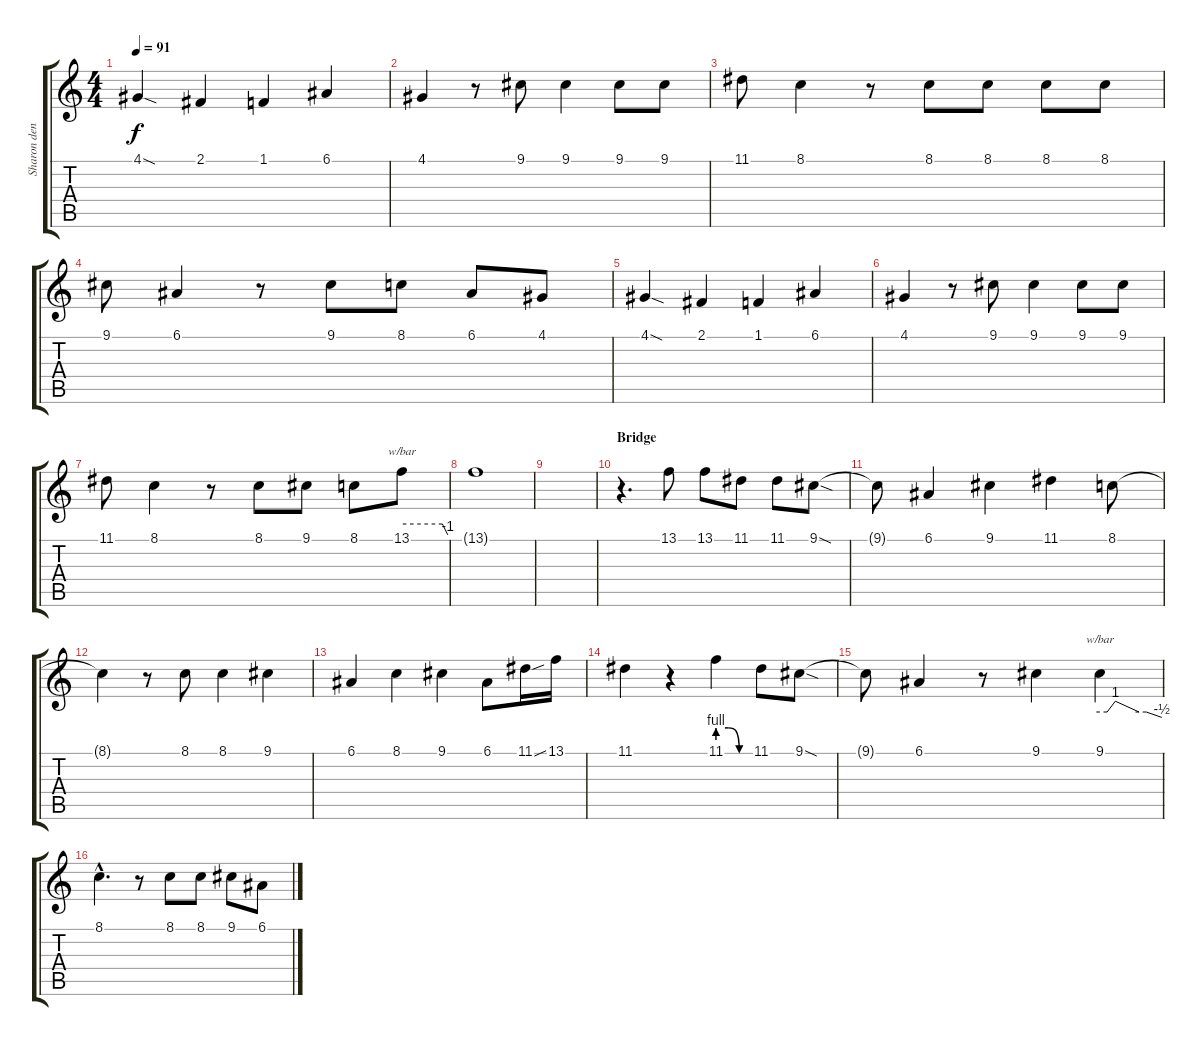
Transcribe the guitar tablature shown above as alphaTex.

\track ("Sharon den Adel" "Sharon den") {instrument baritonesax}
\staff {score tabs}
\tuning (E4 B3 G3 D3 A2 E2) {hide}
\ts (4 4)
\tempo 91
\clef g2
\ks c
4.1{sod}.4{dy f} 2.1.4 1.1.4 6.1.4 |
4.1.4 r.8 9.1.8 9.1.4 9.1.8 9.1.8 |
11.1.8 8.1.4 r.8 8.1.8 8.1.8 8.1.8 8.1.8 |
9.1.8 6.1.4 r.8 9.1.8 8.1.8 6.1.8 4.1.8 |
4.1{sod}.4 2.1.4 1.1.4 6.1.4 |
4.1.4 r.8 9.1.8 9.1.4 9.1.8 9.1.8 |
11.1.8 8.1.4 r.8 8.1.8 9.1.8 8.1.8 13.1.8{tbe (custom default 0 0 53 0 60 -4)} |
13.1{t}.1 |
|
\section ("" "Bridge")
r.4{d} 13.1.8 13.1.8 11.1.8 11.1.8 9.1{sod}.8 |
9.1{t}.8 6.1.4 9.1.4 11.1.4 8.1.8 |
8.1{t}.4 r.8 8.1.8 8.1.4 9.1.4 |
6.1.4 8.1.4 9.1.4 6.1.8 11.1{sou}.16 13.1.16 |
11.1.4 r.4 11.1{be (custom 0 4 20 4 40 0 60 0)}.4 11.1.8 9.1{sod}.8 |
9.1{t}.8 6.1.4 r.8 9.1.4 9.1.4{tbe (custom default 0 0 7 0 15 4 38 0 45 0 60 -2)} |
8.1{hac}.4{d} r.8 8.1.8 8.1.8 9.1.8 6.1.8
